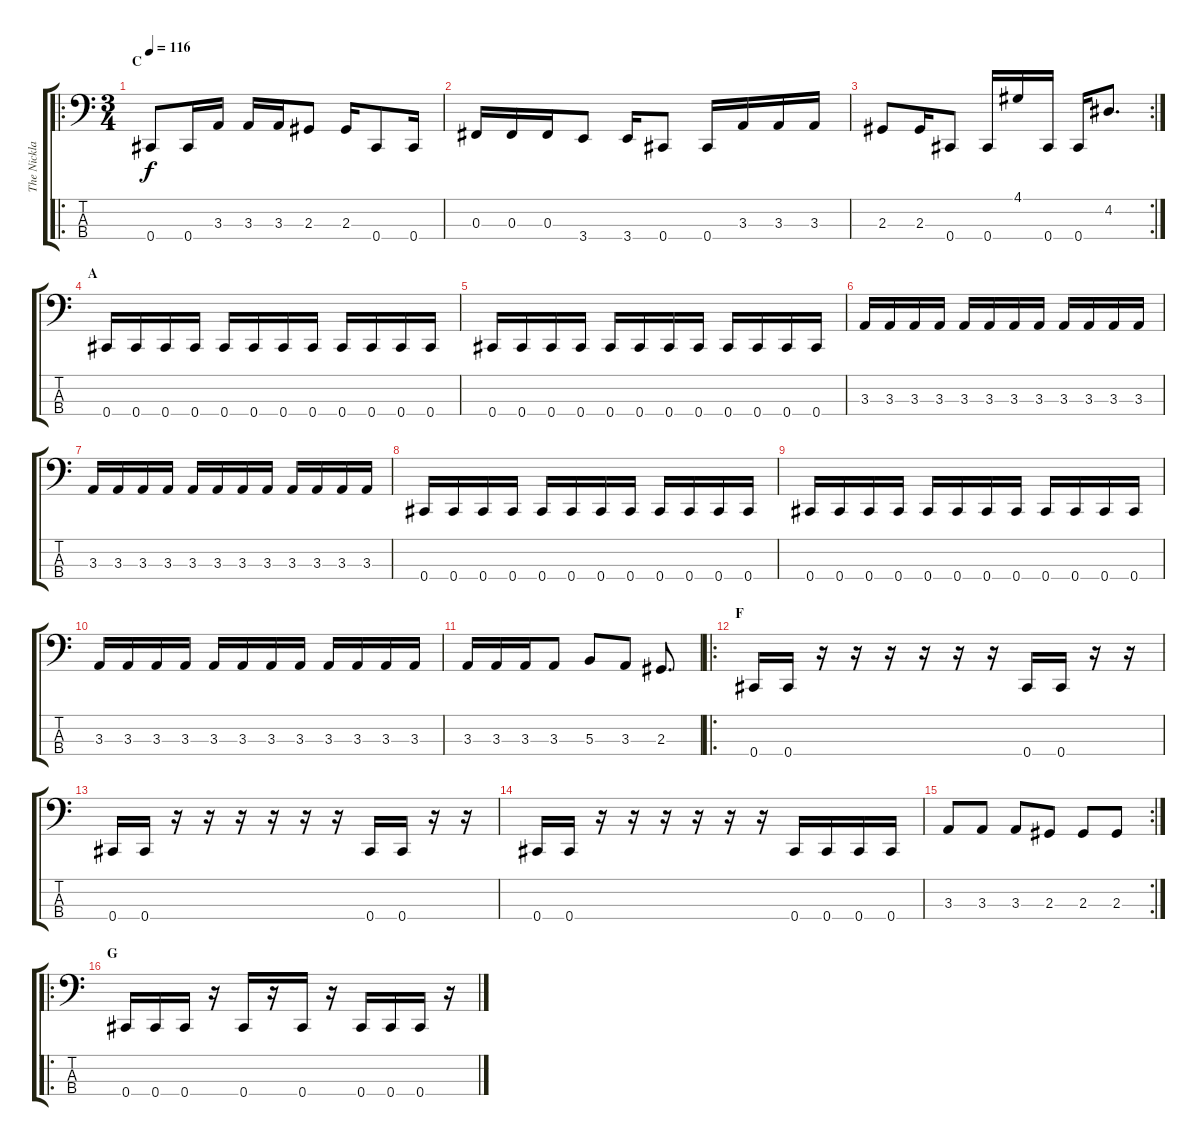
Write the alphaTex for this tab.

\track ("The Nicklasson" "The Nickla") {instrument electricbassfinger}
\staff {score tabs}
\tuning (E2 B1 Gb1 Db1) {hide}
\ro
\ts (3 4)
\section ("" "C")
\tempo 116
\clef f4
\ks c
0.4.8{dy f} 0.4.16 3.3.16 3.3.16 3.3.16 2.3.8 2.3.16 0.4.8 0.4.16 |
0.3.16 0.3.16 0.3.16 3.4.8 3.4.16 0.4.8 0.4.16 3.3.16 3.3.16 3.3.16 |
\rc 2
2.3.8 2.3.16 0.4.8 0.4.16 4.1.16 0.4.16 0.4.16 4.2.8{d} |
\section ("" "A")
0.4.16 0.4.16 0.4.16 0.4.16 0.4.16 0.4.16 0.4.16 0.4.16 0.4.16 0.4.16 0.4.16 0.4.16 |
0.4.16 0.4.16 0.4.16 0.4.16 0.4.16 0.4.16 0.4.16 0.4.16 0.4.16 0.4.16 0.4.16 0.4.16 |
3.3.16 3.3.16 3.3.16 3.3.16 3.3.16 3.3.16 3.3.16 3.3.16 3.3.16 3.3.16 3.3.16 3.3.16 |
3.3.16 3.3.16 3.3.16 3.3.16 3.3.16 3.3.16 3.3.16 3.3.16 3.3.16 3.3.16 3.3.16 3.3.16 |
0.4.16 0.4.16 0.4.16 0.4.16 0.4.16 0.4.16 0.4.16 0.4.16 0.4.16 0.4.16 0.4.16 0.4.16 |
0.4.16 0.4.16 0.4.16 0.4.16 0.4.16 0.4.16 0.4.16 0.4.16 0.4.16 0.4.16 0.4.16 0.4.16 |
3.3.16 3.3.16 3.3.16 3.3.16 3.3.16 3.3.16 3.3.16 3.3.16 3.3.16 3.3.16 3.3.16 3.3.16 |
3.3.16 3.3.16 3.3.16 3.3.8 5.3.8 3.3.8 2.3.8{d} |
\ro
\section ("" "F")
0.4.16 0.4.16 r.16 r.16 r.16 r.16 r.16 r.16 0.4.16 0.4.16 r.16 r.16 |
0.4.16 0.4.16 r.16 r.16 r.16 r.16 r.16 r.16 0.4.16 0.4.16 r.16 r.16 |
0.4.16 0.4.16 r.16 r.16 r.16 r.16 r.16 r.16 0.4.16 0.4.16 0.4.16 0.4.16 |
\rc 2
3.3.8 3.3.8 3.3.8 2.3.8 2.3.8 2.3.8 |
\ro
\section ("" "G")
0.4.16 0.4.16 0.4.16 r.16 0.4.16 r.16 0.4.16 r.16 0.4.16 0.4.16 0.4.16 r.16
